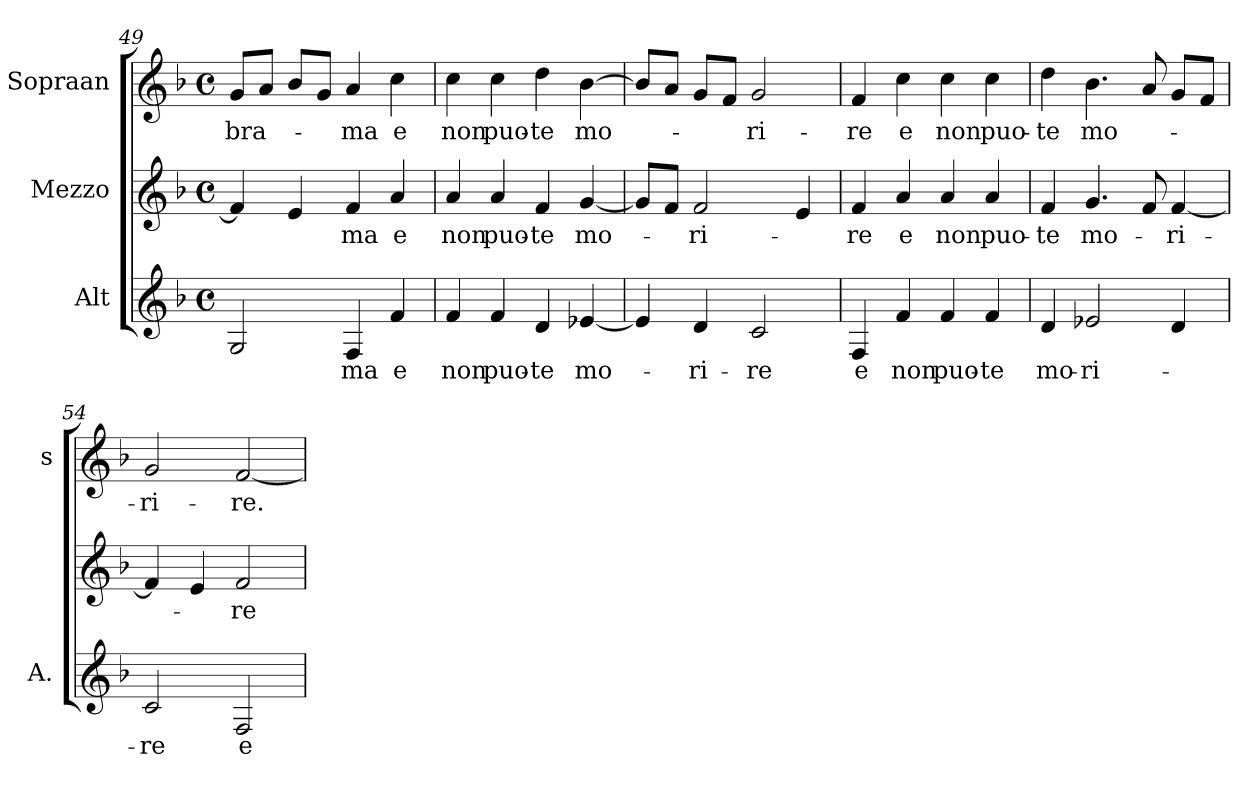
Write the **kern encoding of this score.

**kern	**text	**kern	**text	**kern	**text
*part3	*part3	*part2	*part2	*part1	*part1
*staff3	*staff3	*staff2	*staff2	*staff1	*staff1
*I"Alt	*	*I"Mezzo	*	*I"Sopraan	*
*I'A.	*	*	*	*I's	*
*clefG2	*	*clefG2	*	*clefG2	*
*k[b-]	*	*k[b-]	*	*k[b-]	*
*F:	*	*F:	*	*F:	*
*M4/4	*	*M4/4	*	*M4/4	*
*met(c)	*	*met(c)	*	*met(c)	*
=49	=49	=49	=49	=49	=49
!	!	!	!	!	!LO:LY:b:color=#000000
2Gi/	.	4fi/]	.	8gi/L	bra-
.	.	.	.	8ai/J	.
.	.	4ei/	.	8b-i/L	.
.	.	.	.	8gi/J	.
!	!LO:LY:b:color=#000000	!	!	!	!
!	!	!	!LO:LY:b:color=#000000	!	!
!	!	!	!	!	!LO:LY:b:color=#000000
4Fi/	-ma	4fi/	-ma	4ai/	-ma
!	!LO:LY:b:color=#000000	!	!	!	!
!	!	!	!LO:LY:b:color=#000000	!	!
!	!	!	!	!	!LO:LY:b:color=#000000
4fi/	e	4ai/	e	4cci\	e
=50	=50	=50	=50	=50	=50
!	!LO:LY:b:color=#000000	!	!	!	!
!	!	!	!LO:LY:b:color=#000000	!	!
!	!	!	!	!	!LO:LY:b:color=#000000
4fi/	non	4ai/	non	4cci\	non
!	!LO:LY:b:color=#000000	!	!	!	!
!	!	!	!LO:LY:b:color=#000000	!	!
!	!	!	!	!	!LO:LY:b:color=#000000
4fi/	puo-	4ai/	puo-	4cci\	puo-
!	!LO:LY:b:color=#000000	!	!	!	!
!	!	!	!LO:LY:b:color=#000000	!	!
!	!	!	!	!	!LO:LY:b:color=#000000
4di/	-te	4fi/	-te	4ddi\	-te
!	!LO:LY:b:color=#000000	!	!	!	!
!	!	!	!LO:LY:b:color=#000000	!	!
!	!	!	!	!	!LO:LY:b:color=#000000
[<4e-Xi/	mo-	[<4gi/	mo-	[>4b-i\	mo-
!!LO:LB:g=z
=51	=51	=51	=51	=51	=51
4e-i/]	.	8gi/L]	.	8b-i/L]	.
.	.	8fi/J	.	8ai/J	.
!	!LO:LY:b:color=#000000	!	!	!	!
!	!	!	!LO:LY:b:color=#000000	!	!
4di/	-ri-	2fi/	-ri-	8gi/L	.
.	.	.	.	8fi/J	.
!	!LO:LY:b:color=#000000	!	!	!	!
!	!	!	!	!	!LO:LY:b:color=#000000
2ci/	-re	.	.	2gi/	-ri-
.	.	4ei/	.	.	.
=52	=52	=52	=52	=52	=52
!	!LO:LY:b:color=#000000	!	!	!	!
!	!	!	!LO:LY:b:color=#000000	!	!
!	!	!	!	!	!LO:LY:b:color=#000000
4Fi/	e	4fi/	-re	4fi/	-re
!	!LO:LY:b:color=#000000	!	!	!	!
!	!	!	!LO:LY:b:color=#000000	!	!
!	!	!	!	!	!LO:LY:b:color=#000000
4fi/	non	4ai/	e	4cci\	e
!	!LO:LY:b:color=#000000	!	!	!	!
!	!	!	!LO:LY:b:color=#000000	!	!
!	!	!	!	!	!LO:LY:b:color=#000000
4fi/	puo-	4ai/	non	4cci\	non
!	!LO:LY:b:color=#000000	!	!	!	!
!	!	!	!LO:LY:b:color=#000000	!	!
!	!	!	!	!	!LO:LY:b:color=#000000
4fi/	-te	4ai/	puo-	4cci\	puo-
=53	=53	=53	=53	=53	=53
!	!LO:LY:b:color=#000000	!	!	!	!
!	!	!	!LO:LY:b:color=#000000	!	!
!	!	!	!	!	!LO:LY:b:color=#000000
4di/	mo-	4fi/	-te	4ddi\	-te
!	!LO:LY:b:color=#000000	!	!	!	!
!	!	!	!LO:LY:b:color=#000000	!	!
!	!	!	!	!	!LO:LY:b:color=#000000
2e-Xi/	-ri-	4.gi/	mo-	4.b-i\	mo-
.	.	8fi/	.	8ai/	.
!	!	!	!LO:LY:b:color=#000000	!	!
4di/	.	[<4fi/	-ri-	8gi/L	.
.	.	.	.	8fi/J	.
!!LO:LB:g=z
=54	=54	=54	=54	=54	=54
!	!LO:LY:b:color=#000000	!	!	!	!
!	!	!	!	!	!LO:LY:b:color=#000000
2ci/	-re	4fi/]	.	2gi/	-ri-
.	.	4ei/	.	.	.
!	!LO:LY:b:color=#000000	!	!	!	!
!	!	!	!LO:LY:b:color=#000000	!	!
!	!	!	!	!	!LO:LY:b:color=#000000
2Fi/	e	2fi/	-re	[<2fi/	-re.
=	=	=	=	=	=
*-	*-	*-	*-	*-	*-
